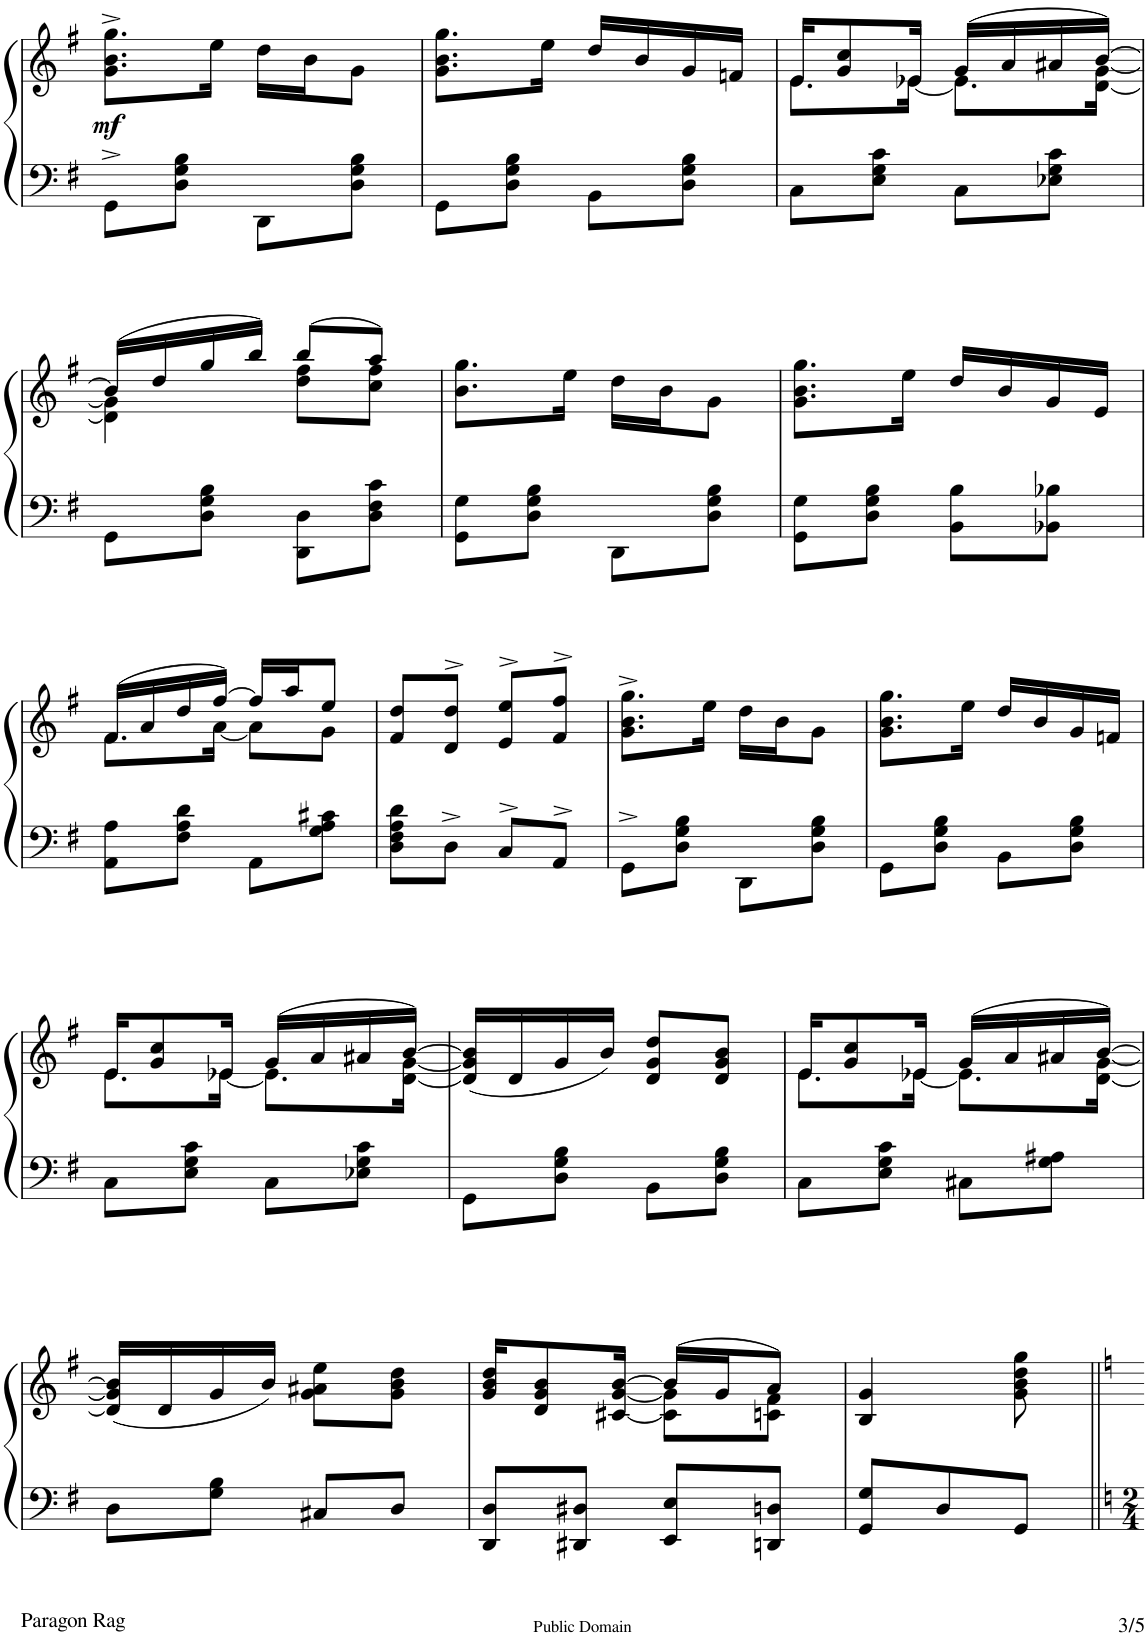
**kern	**kern	**dynam
*part1	*part1	*part1
*staff2	*staff1	*staff1/2
*I"Piano	*	*
*I'Pno.	*	*
!!LO:PB:g=z
*clefF4	*clefG2	*
*k[f#]	*k[f#]	*
*G:	*G:	*
*M2/4	*M2/4	*
=39	=39	=39
!	!	!LO:DY:b
8GG^>\L	8.g\^> 8.b\^> 8.gg\^>L	mf
8D\ 8G\ 8B\J	.	.
.	16ee\Jk	.
8DD\L	16dd\LL	.
.	16b\J	.
8D\ 8G\ 8B\J	8g\J	.
=40	=40	=40
8GG\L	8.g\ 8.b\ 8.gg\L	.
8D\ 8G\ 8B\J	.	.
.	16ee\Jk	.
8BB\L	16dd/LL	.
.	16b/	.
8D\ 8G\ 8B\J	16g/	.
.	16fn/JJ	.
=41	=41	=41
*	*^	*
!	!LO:N:head=solid	!LO:N:head=solid	!
8C\L	16e/KL	8.e\L	.
.	8g/ 8cc/	.	.
8E\ 8G\ 8c\J	.	.	.
.	16e-X/Jk	[16e-\Jk	.
8C\L	(16g/LL	8.e-\L]	.
.	16a/	.	.
8E-X\ 8G\ 8c\J	16a#X/	.	.
.	[16b/JJ)	[16d\ [16g\Jk	.
!!LO:LB:g=z	!!
=42	=42	=42	=42
8GG\L	(16b/LL]	4d\] 4g\]	.
.	16dd/	.	.
8D\ 8G\ 8B\J	16gg/	.	.
.	16bb/JJ)	.	.
8DD\ 8D\L	(8bb/L	8dd\ 8ff#\L	.
8D\ 8F#\ 8c\J	8aa/J)	8cc\ 8ff#\J	.
*	*v	*v	*
=43	=43	=43
8GG\ 8G\L	8.b\ 8.gg\L	.
8D\ 8G\ 8B\J	.	.
.	16ee\Jk	.
8DD\L	16dd\LL	.
.	16b\J	.
8D\ 8G\ 8B\J	8g\J	.
=44	=44	=44
8GG\ 8G\L	8.g\ 8.b\ 8.gg\L	.
8D\ 8G\ 8B\J	.	.
.	16ee\Jk	.
8BB\ 8B\L	16dd/LL	.
.	16b/	.
8BB-X\ 8B-X\J	16g/	.
.	16e/JJ	.
!!LO:LB:g=z
=45	=45	=45
*	*^	*
!	!LO:N:head=solid	!LO:N:head=solid	!
8AA\ 8A\L	(16f#/LL	8.f#\L	.
.	16a/	.	.
8F#\ 8A\ 8d\J	16dd/	.	.
.	[16ff#/JJ)	[16a\Jk	.
8AA\L	16ff#/LL]	8a\L]	.
.	16aa/J	.	.
8G\ 8A\ 8c#X\J	8ee/J	8g\J	.
*	*v	*v	*
=46	=46	=46
8D\ 8F#\ 8A\ 8d\L	8f#/ 8dd/L	.
8D^>\J	8d/^> 8dd/^>J	.
8C^>/L	8e/^> 8ee/^>L	.
8AA^>/J	8f#/^> 8ff#/^>J	.
=47	=47	=47
8GG^>\L	8.g\^ 8.b\^ 8.gg\^L	.
8D\ 8G\ 8B\J	.	.
.	16ee\Jk	.
8DD\L	16dd\LL	.
.	16b\J	.
8D\ 8G\ 8B\J	8g\J	.
=48	=48	=48
8GG\L	8.g\ 8.b\ 8.gg\L	.
8D\ 8G\ 8B\J	.	.
.	16ee\Jk	.
8BB\L	16dd/LL	.
.	16b/	.
8D\ 8G\ 8B\J	16g/	.
.	16fn/JJ	.
!!LO:LB:g=z
=49	=49	=49
*	*^	*
!	!LO:N:head=solid	!LO:N:head=solid	!
8C\L	16e/KL	8.e\L	.
.	8g/ 8cc/	.	.
8E\ 8G\ 8c\J	.	.	.
.	16e-X/Jk	[16e-\Jk	.
8C\L	(16g/LL	8.e-\L]	.
.	16a/	.	.
8E-X\ 8G\ 8c\J	16a#X/	.	.
.	[16b/JJ)	[16d\ [16g\Jk	.
*	*v	*v	*
=50	=50	=50
8GG\L	(16d/] 16g/] 16b/]LL	.
.	16d/	.
8D\ 8G\ 8B\J	16g/	.
.	16b/JJ)	.
8BB\L	8d/ 8g/ 8dd/L	.
8D\ 8G\ 8B\J	8d/ 8g/ 8b/J	.
=51	=51	=51
*	*^	*
!	!LO:N:head=solid	!LO:N:head=solid	!
8C\L	16e/KL	8.e\L	.
.	8g/ 8cc/	.	.
8E\ 8G\ 8c\J	.	.	.
.	16e-X/Jk	[16e-\Jk	.
8C#X\L	(16g/LL	8.e-\L]	.
.	16a/	.	.
8G\ 8A#X\J	16a#X/	.	.
.	[16b/JJ)	[16d\ [16g\Jk	.
*	*v	*v	*
!!LO:LB:g=z
=52	=52	=52
8D\L	(16d/] 16g/] 16b/]LL	.
.	16d/	.
8G\ 8B\J	16g/	.
.	16b/JJ)	.
8C#X/L	8g\ 8a#X\ 8ee\L	.
8D/J	8g\ 8b\ 8dd\J	.
=53	=53	=53
*	*^	*
8DD/ 8D/L	16g/ 16b/ 16dd/KL	4ryy	.
.	8d/ 8g/ 8b/	.	.
8DD#X/ 8D#X/J	.	.	.
.	[16c#X/ [16g/ [16b/Jk	.	.
8EE/ 8E/L	(16b/LL]	8c#\] 8g\]L	.
.	16g/J	.	.
8DDn/ 8Dn/J	8a/J)	8cn\ 8f#\J	.
*	*v	*v	*
=54	=54	=54
8GG/ 8G/L	4B/ 4g/	.
8D/	.	.
8GG/J	8g\ 8b\ 8dd\ 8gg\	.
=||	=||	=||
*-	*-	*-
